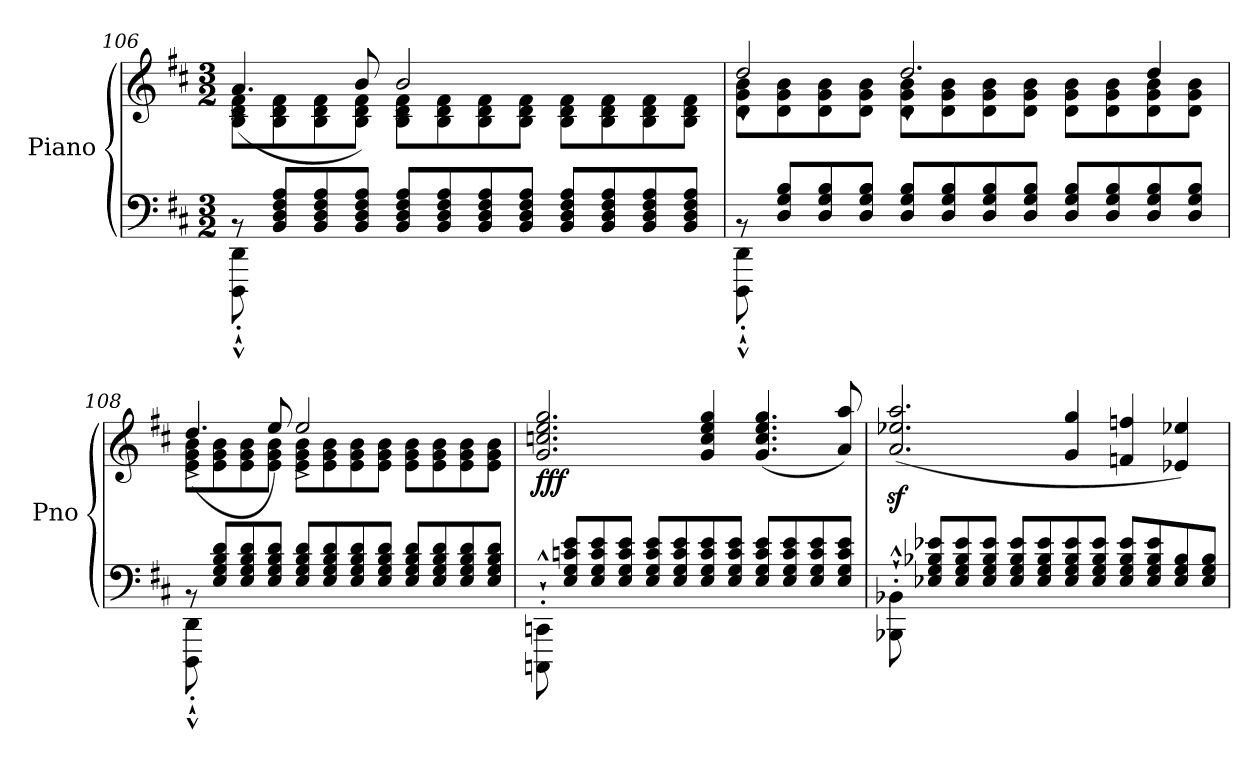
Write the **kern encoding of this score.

**kern	**kern	**dynam
*part1	*part1	*part1
*staff2	*staff1	*staff1/2
*I"Piano	*	*
*I'Pno	*	*
*clefF4	*clefG2	*
*k[f#c#]	*k[f#c#]	*
*M3/2	*M3/2	*
=106	=106	=106
*^	*^	*
8rBB	8DDD\'`^^ 8DD\'`^^	8B\ 8d\ 8f#\L	(4.a^/	.
8BB/ 8D/ 8F#/ 8A/L	1ryy	8B\ 8d\ 8f#\	.	.
8BB/ 8D/ 8F#/ 8A/	.	8B\ 8d\ 8f#\	.	.
8BB/ 8D/ 8F#/ 8A/J	.	8B\ 8d\ 8f#\J	8b/)	.
8BB/ 8D/ 8F#/ 8A/L	.	8B\ 8d\ 8f#\L	2b^/	.
8BB/ 8D/ 8F#/ 8A/	.	8B\ 8d\ 8f#\	.	.
8BB/ 8D/ 8F#/ 8A/	.	8B\ 8d\ 8f#\	.	.
8BB/ 8D/ 8F#/ 8A/J	.	8B\ 8d\ 8f#\J	.	.
8BB/ 8D/ 8F#/ 8A/L	.	8B\ 8d\ 8f#\L	2ryy	.
8BB/ 8D/ 8F#/ 8A/	4.ryy	8B\ 8d\ 8f#\	.	.
8BB/ 8D/ 8F#/ 8A/	.	8B\ 8d\ 8f#\	.	.
8BB/ 8D/ 8F#/ 8A/J	.	8B\ 8d\ 8f#\J	.	.
=107	=107	=107	=107	=107
8rBB	8DDD\'`^^ 8DD\'`^^	8d\ 8g\ 8b\L	2dd^^/	.
8D/ 8G/ 8B/L	1ryy	8d\ 8g\ 8b\	.	.
8D/ 8G/ 8B/	.	8d\ 8g\ 8b\	.	.
8D/ 8G/ 8B/J	.	8d\ 8g\ 8b\J	.	.
8D/ 8G/ 8B/L	.	8d\ 8g\ 8b\L	2.dd^^/	.
8D/ 8G/ 8B/	.	8d\ 8g\ 8b\	.	.
8D/ 8G/ 8B/	.	8d\ 8g\ 8b\	.	.
8D/ 8G/ 8B/J	.	8d\ 8g\ 8b\J	.	.
8D/ 8G/ 8B/L	.	8d\ 8g\ 8b\L	.	.
8D/ 8G/ 8B/	4.ryy	8d\ 8g\ 8b\	.	.
8D/ 8G/ 8B/	.	8d\ 8g\ 8b\	4dd/	.
8D/ 8G/ 8B/J	.	8d\ 8g\ 8b\J	.	.
!!LO:LB:g=z	!!
=108	=108	=108	=108	=108
8rBB	8DDD\'`^^ 8DD\'`^^	8e\ 8g\ 8b\L	(4.dd^/	.
8E/ 8G/ 8B/ 8d/L	1ryy	8e\ 8g\ 8b\	.	.
8E/ 8G/ 8B/ 8d/	.	8e\ 8g\ 8b\	.	.
8E/ 8G/ 8B/ 8d/J	.	8e\ 8g\ 8b\J	8ee/)	.
8E/ 8G/ 8B/ 8d/L	.	8e\ 8g\ 8b\L	2ee^/	.
8E/ 8G/ 8B/ 8d/	.	8e\ 8g\ 8b\	.	.
8E/ 8G/ 8B/ 8d/	.	8e\ 8g\ 8b\	.	.
8E/ 8G/ 8B/ 8d/J	.	8e\ 8g\ 8b\J	.	.
8E/ 8G/ 8B/ 8d/L	.	8e\ 8g\ 8b\L	2ryy	.
8E/ 8G/ 8B/ 8d/	4.ryy	8e\ 8g\ 8b\	.	.
8E/ 8G/ 8B/ 8d/	.	8e\ 8g\ 8b\	.	.
8E/ 8G/ 8B/ 8d/J	.	8e\ 8g\ 8b\J	.	.
*v	*v	*	*	*
*	*v	*v	*
=109	=109	=109
!	!	!LO:DY:b
8CCCn\'`^^ 8CCn\'`^^	2.g/ 2.ccn/ 2.ee/ 2.gg/	fff
8E/ 8G/ 8cn/ 8e/L	.	.
8E/ 8G/ 8c/ 8e/	.	.
8E/ 8G/ 8c/ 8e/J	.	.
8E/ 8G/ 8c/ 8e/L	.	.
8E/ 8G/ 8c/ 8e/	.	.
8E/ 8G/ 8c/ 8e/	4g/ 4cc/ 4ee/ 4gg/	.
8E/ 8G/ 8c/ 8e/J	.	.
8E/ 8G/ 8c/ 8e/L	(>4.g/ 4.cc/ 4.ee/ 4.gg/	.
8E/ 8G/ 8c/ 8e/	.	.
8E/ 8G/ 8c/ 8e/	.	.
8E/ 8G/ 8c/ 8e/J	8a/ 8aa/)	.
=110	=110	=110
8BBB-X\'`^^ 8BB-X\'`^^	(2.a/z< 2.ee-X/z< 2.aa/z<	.
8E-X/ 8G/ 8B-X/ 8e-X/L	.	.
8E-/ 8G/ 8B-/ 8e-/	.	.
8E-/ 8G/ 8B-/ 8e-/J	.	.
8E-/ 8G/ 8B-/ 8e-/L	.	.
8E-/ 8G/ 8B-/ 8e-/	.	.
8E-/ 8G/ 8B-/ 8e-/	4g/ 4gg/	.
8E-/ 8G/ 8B-/ 8e-/J	.	.
8E-/ 8G/ 8B-/ 8e-/L	4fn/ 4ffn/	.
8E-/ 8G/ 8B-/ 8e-/	.	.
8E-/ 8G/ 8B-/	4e-X/ 4ee-X/)	.
8E-/ 8G/ 8B-/J	.	.
=	=	=
*-	*-	*-
